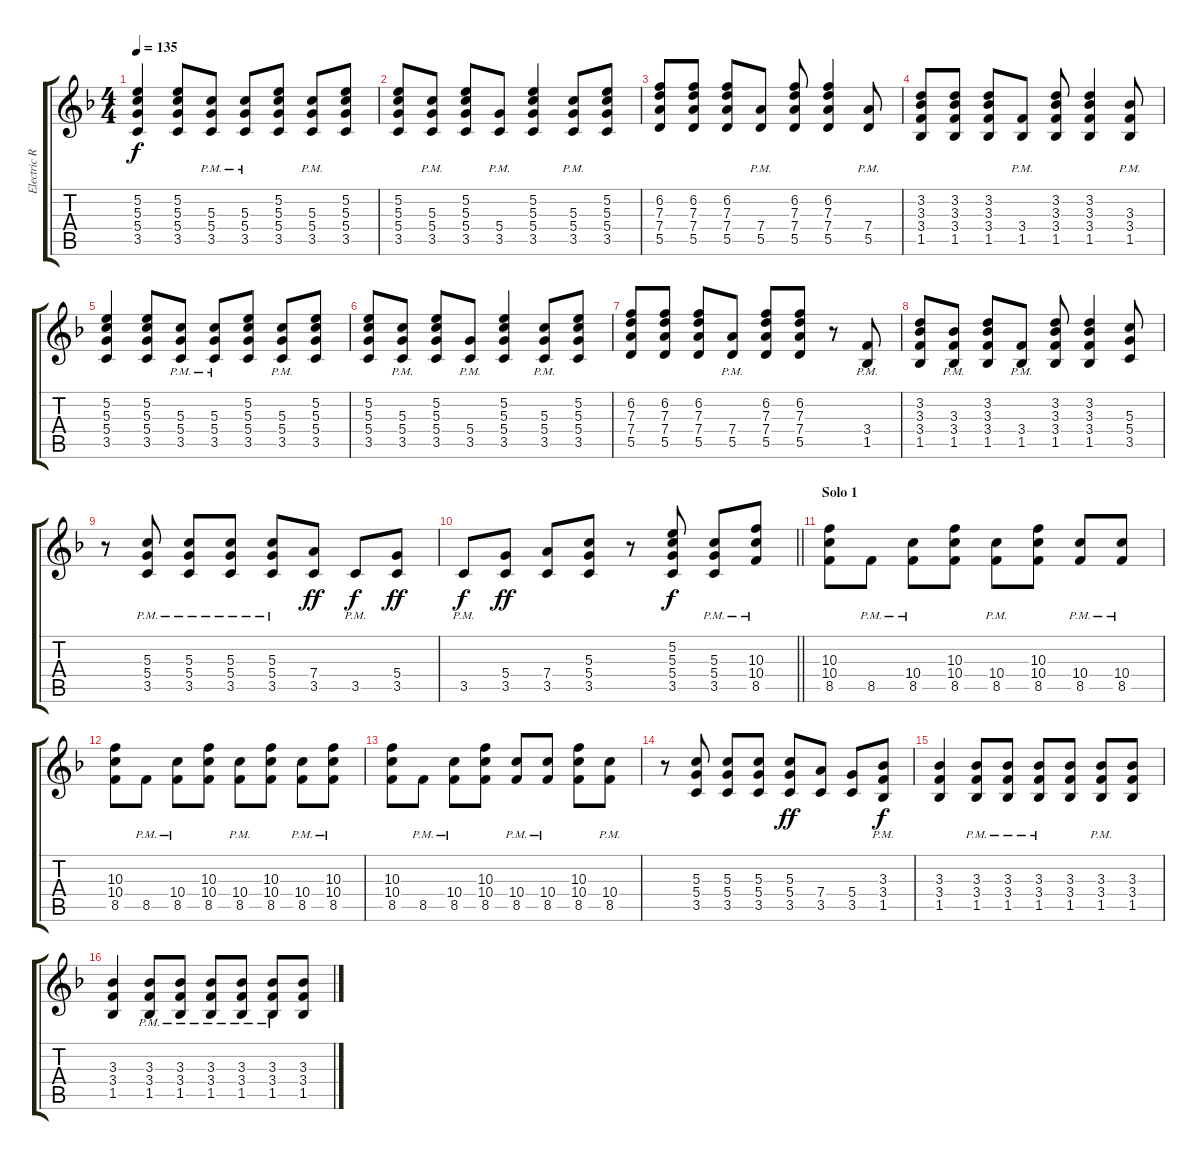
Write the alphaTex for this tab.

\track ("Electric Rythm" "Electric R") {instrument distortionguitar}
\staff {score tabs}
\tuning (E4 B3 G3 D3 A2 E2) {hide}
\ts (4 4)
\tempo 135
\clef g2
\ks f
(5.2 5.3 5.4 3.5).4{dy f} (5.2 5.3 5.4 3.5).8 (5.3{pm} 5.4{pm} 3.5{pm}).8 (5.3{pm} 5.4{pm} 3.5{pm}).8 (5.2 5.3 5.4 3.5).8 (5.3{pm} 5.4{pm} 3.5{pm}).8 (5.2 5.3 5.4 3.5).8 |
(5.2 5.3 5.4 3.5).8 (5.3{pm} 5.4{pm} 3.5{pm}).8 (5.2 5.3 5.4 3.5).8 (5.4{pm} 3.5{pm}).8 (5.2 5.3 5.4 3.5).4 (5.3{pm} 5.4{pm} 3.5{pm}).8 (5.2 5.3 5.4 3.5).8 |
(6.2 7.3 7.4 5.5).8 (6.2 7.3 7.4 5.5).8 (6.2 7.3 7.4 5.5).8 (7.4{pm} 5.5{pm}).8 (6.2 7.3 7.4 5.5).8 (6.2 7.3 7.4 5.5).4 (7.4{pm} 5.5{pm}).8 |
(3.2 3.3 3.4 1.5).8 (3.2 3.3 3.4 1.5).8 (3.2 3.3 3.4 1.5).8 (3.4{pm} 1.5{pm}).8 (3.2 3.3 3.4 1.5).8 (3.2 3.3 3.4 1.5).4 (3.3{pm} 3.4{pm} 1.5{pm}).8 |
(5.2 5.3 5.4 3.5).4 (5.2 5.3 5.4 3.5).8 (5.3{pm} 5.4{pm} 3.5{pm}).8 (5.3{pm} 5.4{pm} 3.5{pm}).8 (5.2 5.3 5.4 3.5).8 (5.3{pm} 5.4{pm} 3.5{pm}).8 (5.2 5.3 5.4 3.5).8 |
(5.2 5.3 5.4 3.5).8 (5.3{pm} 5.4{pm} 3.5{pm}).8 (5.2 5.3 5.4 3.5).8 (5.4{pm} 3.5{pm}).8 (5.2 5.3 5.4 3.5).4 (5.3{pm} 5.4{pm} 3.5{pm}).8 (5.2 5.3 5.4 3.5).8 |
(6.2 7.3 7.4 5.5).8 (6.2 7.3 7.4 5.5).8 (6.2 7.3 7.4 5.5).8 (7.4{pm} 5.5{pm}).8 (6.2 7.3 7.4 5.5).8 (6.2 7.3 7.4 5.5).8 r.8 (3.4{pm} 1.5{pm}).8 |
(3.2 3.3 3.4 1.5).8 (3.3{pm} 3.4{pm} 1.5{pm}).8 (3.2 3.3 3.4 1.5).8 (3.4{pm} 1.5{pm}).8 (3.2 3.3 3.4 1.5).8 (3.2 3.3 3.4 1.5).4 (5.3 5.4 3.5).8 |
r.8 (5.3{pm} 5.4{pm} 3.5{pm}).8 (5.3{pm} 5.4{pm} 3.5{pm}).8 (5.3{pm} 5.4{pm} 3.5{pm}).8 (5.3{pm} 5.4{pm} 3.5{pm}).8 (7.4 3.5).8{dy ff} 3.5{pm}.8{dy f} (5.4 3.5).8{dy ff} |
\barLineRight lightlight
3.5{pm}.8{dy f} (5.4 3.5).8{dy ff} (7.4 3.5).8 (5.3 5.4 3.5).8 r.8 (5.2 5.3 5.4 3.5).8{dy f} (5.3{pm} 5.4{pm} 3.5{pm}).8 (10.3{pm} 10.4{pm} 8.5{pm}).8 |
\section ("" "Solo 1")
(10.3 10.4 8.5).8 8.5{pm}.8 (10.4{pm} 8.5{pm}).8 (10.3 10.4 8.5).8 (10.4{pm} 8.5{pm}).8 (10.3 10.4 8.5).8 (10.4{pm} 8.5{pm}).8 (10.4{pm} 8.5{pm}).8 |
(10.3 10.4 8.5).8 8.5{pm}.8 (10.4{pm} 8.5{pm}).8 (10.3 10.4 8.5).8 (10.4{pm} 8.5{pm}).8 (10.3 10.4 8.5).8 (10.4{pm} 8.5{pm}).8 (10.3{pm} 10.4{pm} 8.5{pm}).8 |
(10.3 10.4 8.5).8 8.5{pm}.8 (10.4{pm} 8.5{pm}).8 (10.3 10.4 8.5).8 (10.4{pm} 8.5{pm}).8 (10.4{pm} 8.5{pm}).8 (10.3 10.4 8.5).8 (10.4{pm} 8.5{pm}).8 |
r.8 (5.3 5.4 3.5).8 (5.3 5.4 3.5).8 (5.3 5.4 3.5).8 (5.3 5.4 3.5).8{dy ff} (7.4 3.5).8 (5.4 3.5).8 (3.3{pm} 3.4{pm} 1.5{pm}).8{dy f} |
(3.3 3.4 1.5).4 (3.3{pm} 3.4{pm} 1.5{pm}).8 (3.3{pm} 3.4{pm} 1.5{pm}).8 (3.3{pm} 3.4{pm} 1.5{pm}).8 (3.3 3.4 1.5).8 (3.3{pm} 3.4{pm} 1.5{pm}).8 (3.3 3.4 1.5).8 |
(3.3 3.4 1.5).4 (3.3{pm} 3.4{pm} 1.5{pm}).8 (3.3{pm} 3.4{pm} 1.5{pm}).8 (3.3{pm} 3.4{pm} 1.5{pm}).8 (3.3{pm} 3.4{pm} 1.5{pm}).8 (3.3{pm} 3.4{pm} 1.5{pm}).8 (3.3 3.4 1.5).8
